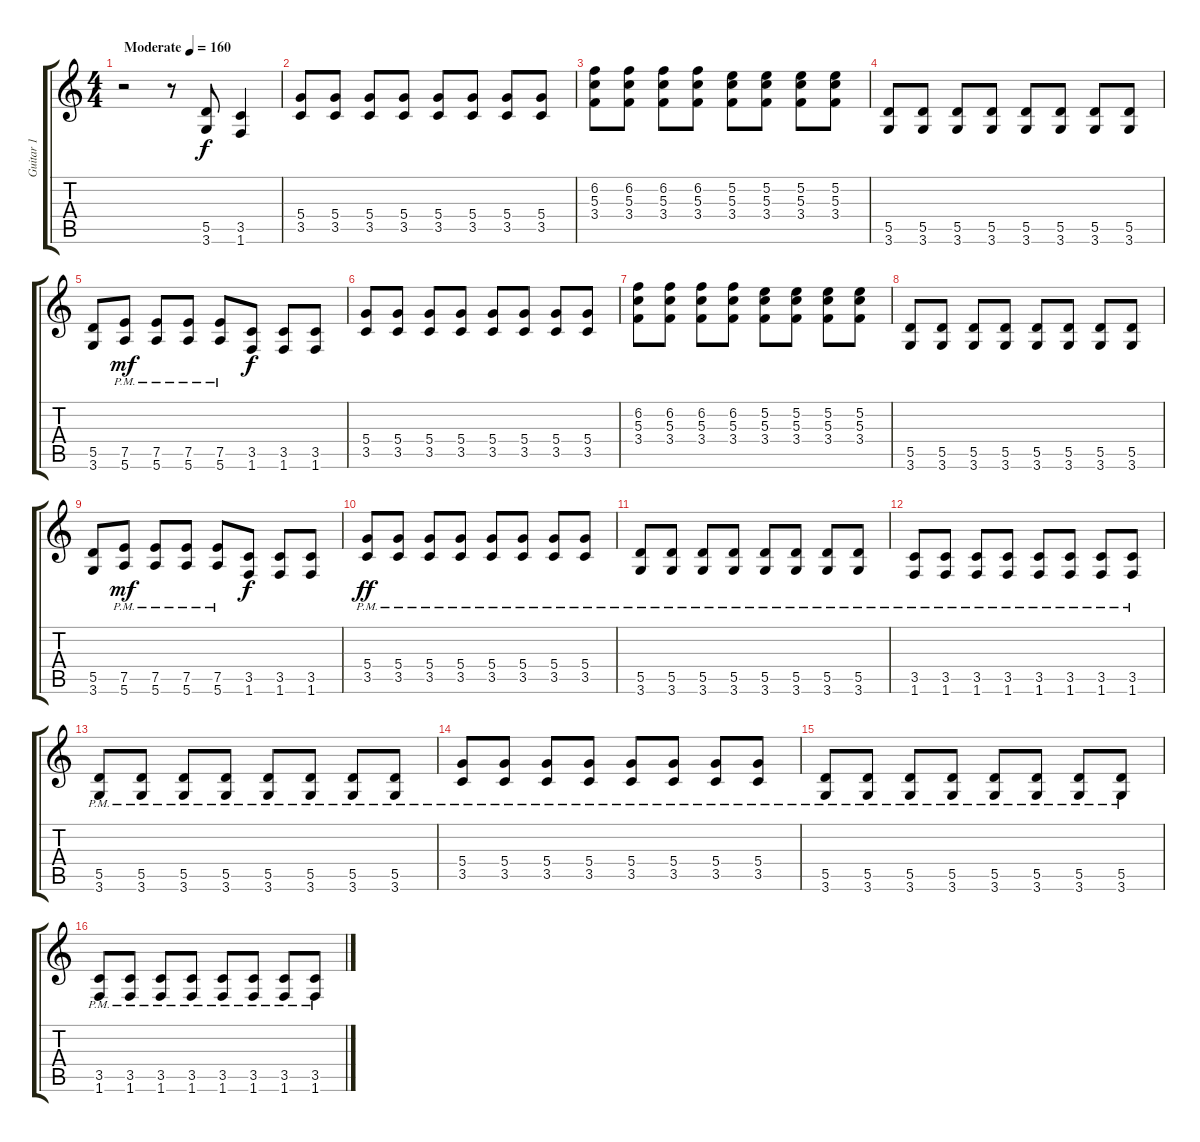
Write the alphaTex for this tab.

\track ("Guitar 1" "Guitar 1") {instrument distortionguitar}
\staff {score tabs}
\tuning (E4 B3 G3 D3 A2 E2) {hide}
\ts (4 4)
\tempo (160 "Moderate")
\clef g2
\ks c
r.2{dy f instrument distortionguitar} r.8 (5.5 3.6).8 (3.5 1.6).4 |
(5.4 3.5).8 (5.4 3.5).8 (5.4 3.5).8 (5.4 3.5).8 (5.4 3.5).8 (5.4 3.5).8 (5.4 3.5).8 (5.4 3.5).8 |
(6.2 5.3 3.4).8 (6.2 5.3 3.4).8 (6.2 5.3 3.4).8 (6.2 5.3 3.4).8 (5.2 5.3 3.4).8 (5.2 5.3 3.4).8 (5.2 5.3 3.4).8 (5.2 5.3 3.4).8 |
(5.5 3.6).8 (5.5 3.6).8 (5.5 3.6).8 (5.5 3.6).8 (5.5 3.6).8 (5.5 3.6).8 (5.5 3.6).8 (5.5 3.6).8 |
(5.5 3.6).8 (7.5{pm} 5.6{pm}).8{dy mf} (7.5{pm} 5.6{pm}).8 (7.5{pm} 5.6{pm}).8 (7.5{pm} 5.6{pm}).8 (3.5 1.6).8{dy f} (3.5 1.6).8 (3.5 1.6).8 |
(5.4 3.5).8 (5.4 3.5).8 (5.4 3.5).8 (5.4 3.5).8 (5.4 3.5).8 (5.4 3.5).8 (5.4 3.5).8 (5.4 3.5).8 |
(6.2 5.3 3.4).8 (6.2 5.3 3.4).8 (6.2 5.3 3.4).8 (6.2 5.3 3.4).8 (5.2 5.3 3.4).8 (5.2 5.3 3.4).8 (5.2 5.3 3.4).8 (5.2 5.3 3.4).8 |
(5.5 3.6).8 (5.5 3.6).8 (5.5 3.6).8 (5.5 3.6).8 (5.5 3.6).8 (5.5 3.6).8 (5.5 3.6).8 (5.5 3.6).8 |
(5.5 3.6).8 (7.5{pm} 5.6{pm}).8{dy mf} (7.5{pm} 5.6{pm}).8 (7.5{pm} 5.6{pm}).8 (7.5{pm} 5.6{pm}).8 (3.5 1.6).8{dy f} (3.5 1.6).8 (3.5 1.6).8 |
(5.4{pm} 3.5{pm}).8{dy ff} (5.4{pm} 3.5{pm}).8 (5.4{pm} 3.5{pm}).8 (5.4{pm} 3.5{pm}).8 (5.4{pm} 3.5{pm}).8 (5.4{pm} 3.5{pm}).8 (5.4{pm} 3.5{pm}).8 (5.4{pm} 3.5{pm}).8 |
(5.5{pm} 3.6{pm}).8 (5.5{pm} 3.6{pm}).8 (5.5{pm} 3.6{pm}).8 (5.5{pm} 3.6{pm}).8 (5.5{pm} 3.6{pm}).8 (5.5{pm} 3.6{pm}).8 (5.5{pm} 3.6{pm}).8 (5.5{pm} 3.6{pm}).8 |
(3.5{pm} 1.6{pm}).8 (3.5{pm} 1.6{pm}).8 (3.5{pm} 1.6{pm}).8 (3.5{pm} 1.6{pm}).8 (3.5{pm} 1.6{pm}).8 (3.5{pm} 1.6{pm}).8 (3.5{pm} 1.6{pm}).8 (3.5{pm} 1.6{pm}).8 |
(5.5{pm} 3.6{pm}).8 (5.5{pm} 3.6{pm}).8 (5.5{pm} 3.6{pm}).8 (5.5{pm} 3.6{pm}).8 (5.5{pm} 3.6{pm}).8 (5.5{pm} 3.6{pm}).8 (5.5{pm} 3.6{pm}).8 (5.5{pm} 3.6{pm}).8 |
(5.4{pm} 3.5{pm}).8 (5.4{pm} 3.5{pm}).8 (5.4{pm} 3.5{pm}).8 (5.4{pm} 3.5{pm}).8 (5.4{pm} 3.5{pm}).8 (5.4{pm} 3.5{pm}).8 (5.4{pm} 3.5{pm}).8 (5.4{pm} 3.5{pm}).8 |
(5.5{pm} 3.6{pm}).8 (5.5{pm} 3.6{pm}).8 (5.5{pm} 3.6{pm}).8 (5.5{pm} 3.6{pm}).8 (5.5{pm} 3.6{pm}).8 (5.5{pm} 3.6{pm}).8 (5.5{pm} 3.6{pm}).8 (5.5{pm} 3.6{pm}).8 |
(3.5{pm} 1.6{pm}).8 (3.5{pm} 1.6{pm}).8 (3.5{pm} 1.6{pm}).8 (3.5{pm} 1.6{pm}).8 (3.5{pm} 1.6{pm}).8 (3.5{pm} 1.6{pm}).8 (3.5{pm} 1.6{pm}).8 (3.5{pm} 1.6{pm}).8
